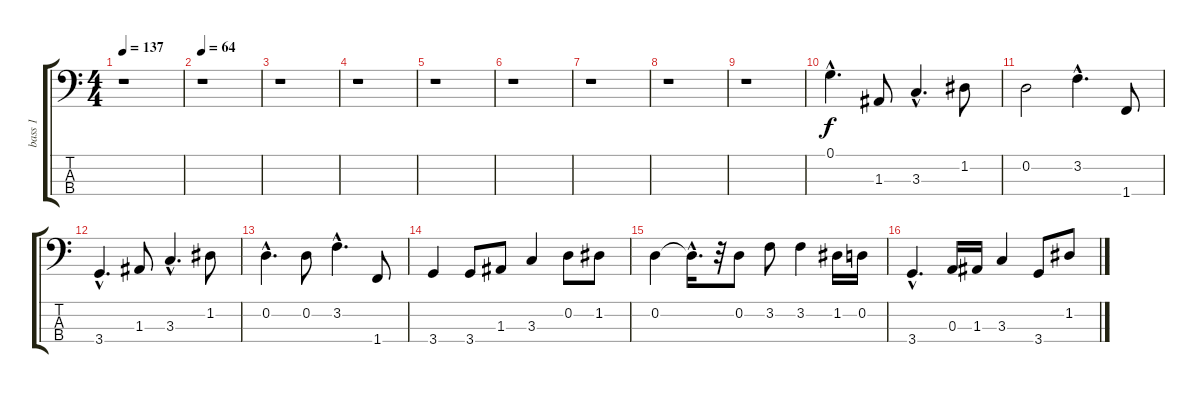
\track ("bass 1" "bass 1") {instrument fretlessbass}
\staff {score tabs}
\tuning (G2 D2 A1 E1) {hide}
\ts (4 4)
\tempo 137
\clef f4
\ks c
r.1{dy f} |
\tempo 64
r.1 |
r.1 |
r.1 |
r.1 |
r.1 |
r.1 |
r.1 |
r.1 |
0.1{hac}.4{d} 1.3.8 3.3{hac}.4{d} 1.2.8 |
0.2.2 3.2{hac}.4{d} 1.4.8 |
3.4{hac}.4{d} 1.3.8 3.3{hac}.4{d} 1.2.8 |
0.2{hac}.4{d} 0.2.8 3.2{hac}.4{d} 1.4.8 |
3.4.4 3.4.8 1.3.8 3.3.4 0.2.8 1.2.8 |
0.2.4 0.2{hac t}.16{d} r.32 0.2.8 3.2.8 3.2.4 1.2.16 0.2.16 |
3.4{hac}.4{d} 0.3.16 1.3.16 3.3.4 3.4.8 1.2.8
